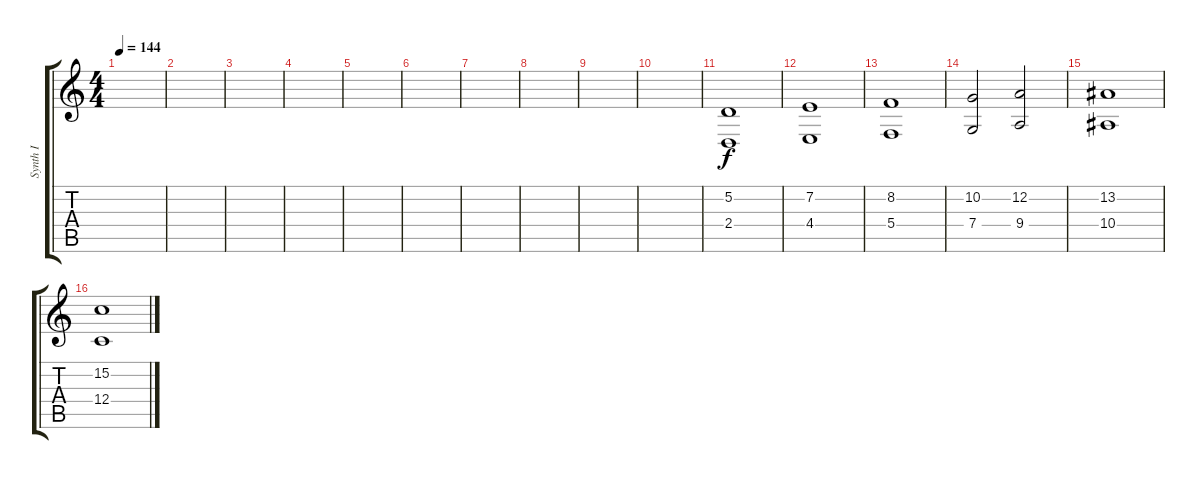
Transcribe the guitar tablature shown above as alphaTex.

\track ("Synth I" "Synth I") {instrument stringensemble1}
\staff {score tabs}
\tuning (D4 A3 F3 C3 G2 D2) {hide}
\ts (4 4)
\tempo 144
\clef g2
\ks c
|
|
|
|
|
|
|
|
|
|
(5.2 2.4).1 |
(7.2 4.4).1 |
(8.2 5.4).1 |
(10.2 7.4).2 (12.2 9.4).2 |
(13.2 10.4).1 |
(15.2 12.4).1
